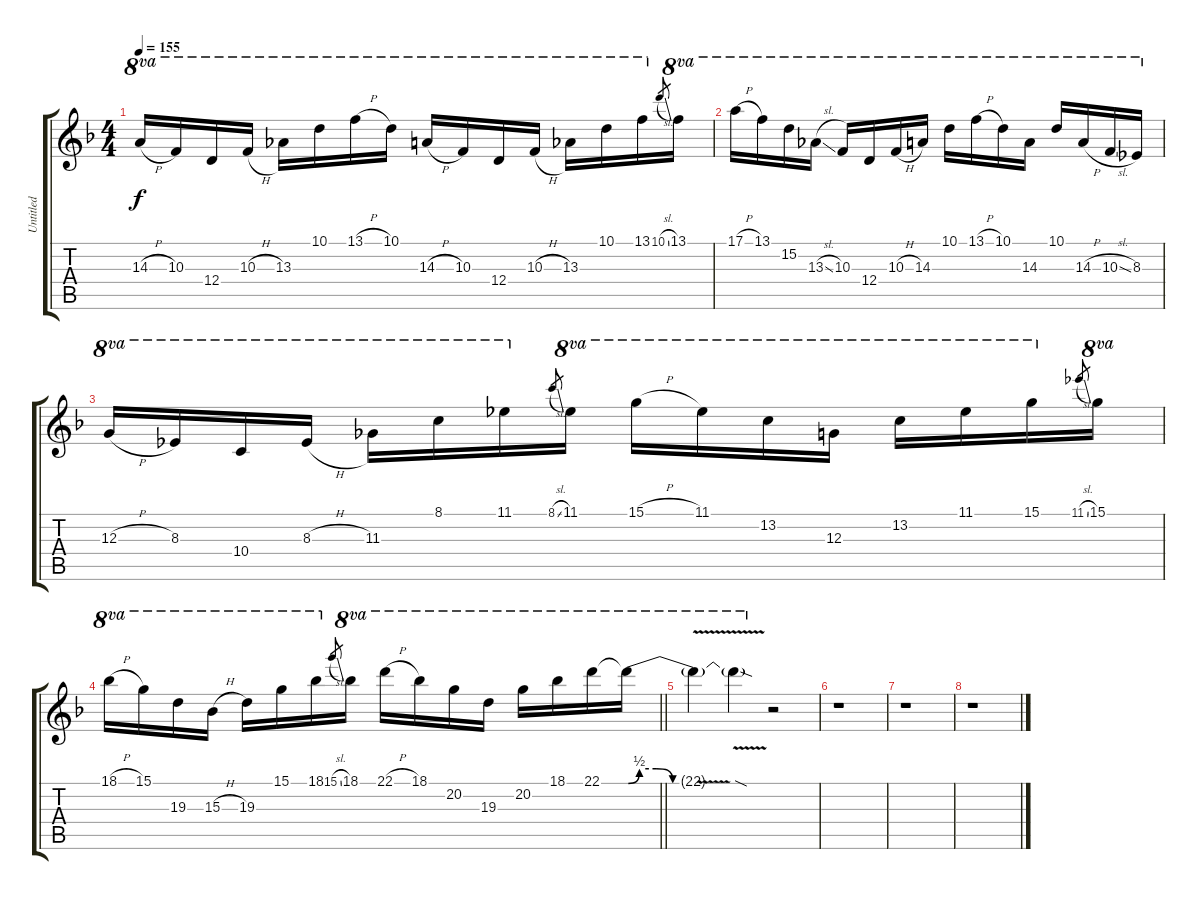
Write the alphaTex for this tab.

\track ("Untitled" "Untitled") {instrument overdrivenguitar}
\staff {score tabs}
\tuning (E4 B3 G3 D3 A2 E2) {hide}
\ts (4 4)
\tempo 155
\clef g2
\ks f
14.3{h}.16{ot 8va dy f} 10.3.16{ot 8va} 12.4.16{ot 8va} 10.3{h}.16{ot 8va} 13.3.16{ot 8va} 10.1.16{ot 8va} 13.1{h}.16{ot 8va} 10.1.16{ot 8va} 14.3{h}.16{ot 8va} 10.3.16{ot 8va} 12.4.16{ot 8va} 10.3{h}.16{ot 8va} 13.3.16{ot 8va} 10.1.16{ot 8va} 13.1.16{ot 8va} 10.1{sl}.8{gr} 13.1.16{ot 8va} |
17.1{h}.16{ot 8va} 13.1.16{ot 8va} 15.2.16{ot 8va} 13.3{sl}.16{ot 8va} 10.3.16{ot 8va} 12.4.16{ot 8va} 10.3{h}.16{ot 8va} 14.3.16{ot 8va} 10.1.16{ot 8va} 13.1{h}.16{ot 8va} 10.1.16{ot 8va} 14.3.16{ot 8va} 10.1.16{ot 8va} 14.3{h}.16{ot 8va} 10.3{sl}.16{ot 8va} 8.3.16{ot 8va} |
12.3{h}.16{ot 8va} 8.3.16{ot 8va} 10.4.16{ot 8va} 8.3{h}.16{ot 8va} 11.3.16{ot 8va} 8.1.16{ot 8va} 11.1.16{ot 8va} 8.1{sl}.8{gr} 11.1.16{ot 8va} 15.1{h}.16{ot 8va} 11.1.16{ot 8va} 13.2.16{ot 8va} 12.3.16{ot 8va} 13.2.16{ot 8va} 11.1.16{ot 8va} 15.1.16{ot 8va} 11.1{sl}.8{gr} 15.1.16{ot 8va} |
\barLineRight lightlight
18.1{h}.16{ot 8va} 15.1.16{ot 8va} 19.3.16{ot 8va} 15.3{h}.16{ot 8va} 19.3.16{ot 8va} 15.1.16{ot 8va} 18.1.16{ot 8va} 15.1{sl}.8{gr} 18.1.16{ot 8va} 22.1{h}.16{ot 8va} 18.1.16{ot 8va} 20.2.16{ot 8va} 19.3.16{ot 8va} 20.2.16{ot 8va} 18.1.16{ot 8va} 22.1.16{ot 8va} 22.1{be (custom 0 0 10 2 25 2 40 0 60 0) t}.16{ot 8va} |
22.1{v t}.4{ot 8va} 22.1{sod t}.4{ot 8va} r.2 |
r.1 |
r.1 |
r.1
